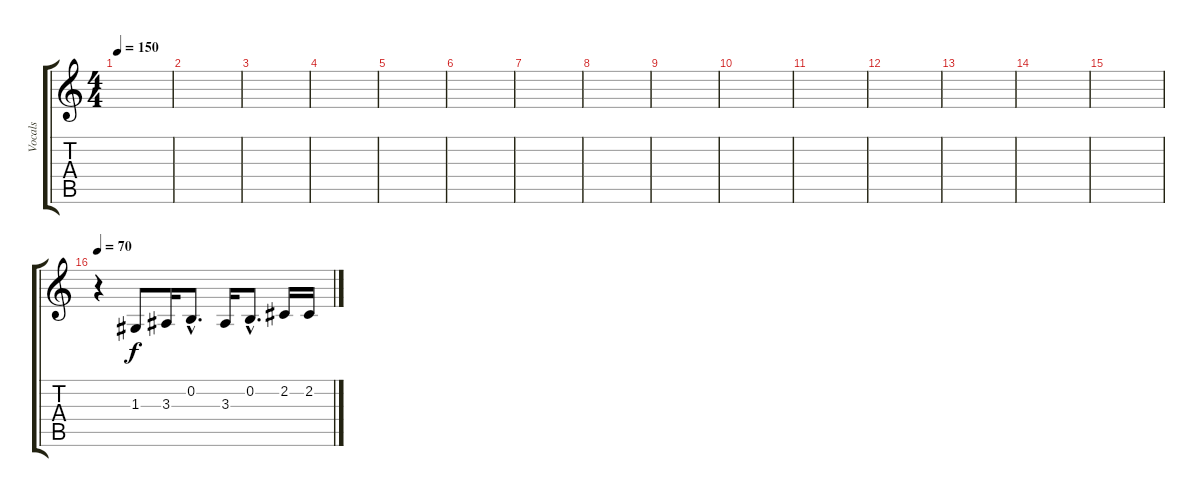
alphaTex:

\track ("Vocals" "Vocals") {instrument lead6voice}
\staff {score tabs}
\tuning (E4 B3 G3 D3 A2 E2) {hide}
\ts (4 4)
\tempo 150
\clef g2
\ks c
|
|
|
|
|
|
|
|
|
|
|
|
|
|
|
\tempo 70
r.4 1.3.8 3.3.16 0.2{hac}.8{d} 3.3.16 0.2{hac}.8{d} 2.2.16 2.2.16
